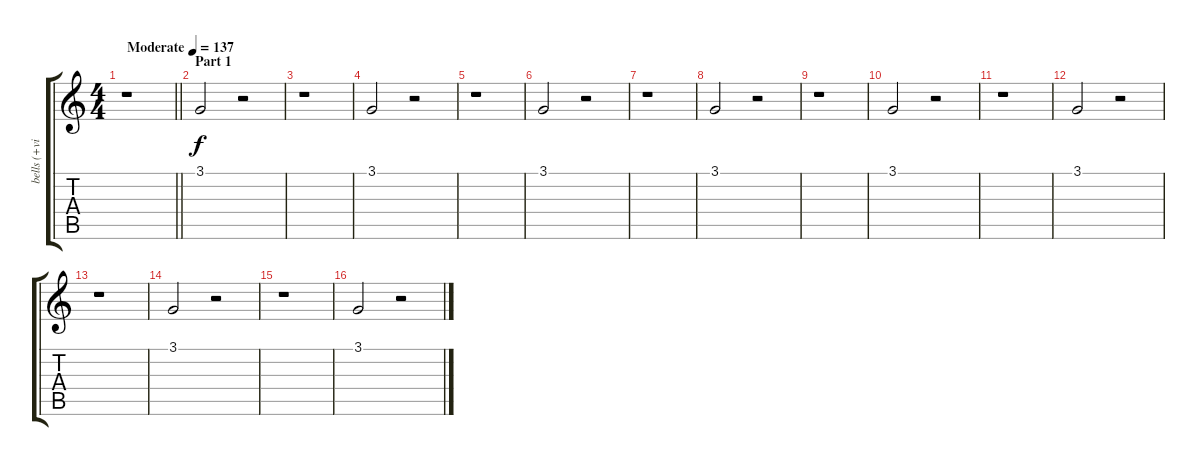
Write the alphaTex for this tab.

\track ("bells (+vibraph+goblins)" "bells (+vi") {instrument tubularbells}
\staff {score tabs}
\tuning (E4 B3 G3 D3 A2 E2) {hide}
\ts (4 4)
\tempo (137 "Moderate")
\clef g2
\barLineRight lightlight
\ks c
r.1{dy f instrument tubularbells} |
\section ("" "Part 1")
3.1.2 r.2 |
r.1 |
3.1.2 r.2 |
r.1 |
3.1.2 r.2 |
r.1 |
3.1.2 r.2 |
r.1 |
3.1.2 r.2 |
r.1 |
3.1.2 r.2 |
r.1 |
3.1.2 r.2 |
r.1 |
3.1.2 r.2
